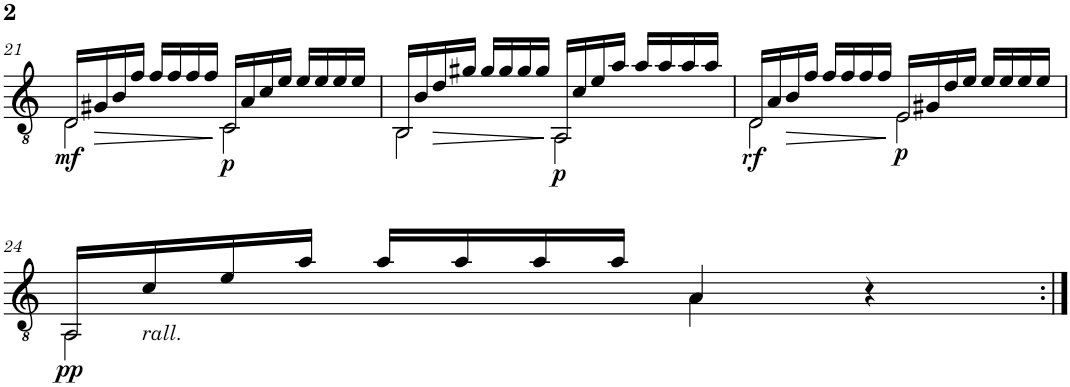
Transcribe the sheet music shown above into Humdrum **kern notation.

**kern	**dynam
*part1	*part1
*staff1	*staff1
*I"Classical Guitar	*
*I'Guit.	*
!!LO:PB:g=z
*clefGv2	*
*k[]	*
*a:	*
*M4/4	*
*met(c)	*
=21	=21
*^	*
!	!	!LO:DY:b
16D/LL	2D\	mf
!	!	!LO:HP:b
16G#X/	.	>
16B/	.	.
16f/JJ	.	.
16f/LL	.	.
16f/	.	.
16f/	.	.
16f/JJ	.	.
!	!	!LO:DY:n=1:b
16C/LL	2C\	] p
16A/	.	.
16c/	.	.
16e/JJ	.	.
16e/LL	.	.
16e/	.	.
16e/	.	.
16e/JJ	.	.
=22	=22	=22
16BB/LL	2BB\	.
16B/	.	.
!	!	!LO:HP:b
16d/	.	>
16g#X/JJ	.	.
16g#/LL	.	.
16g#/	.	.
16g#/	.	.
16g#/JJ	.	.
!	!	!LO:DY:n=1:b
16AA/LL	2AA\	] p
16c/	.	.
16e/	.	.
16a/JJ	.	.
16a/LL	.	.
16a/	.	.
16a/	.	.
16a/JJ	.	.
=23	=23	=23
!	!	!LO:DY:b
16D/LL	2D\	rf
16A/	.	.
!	!	!LO:HP:b
16B/	.	>
16f/JJ	.	.
16f/LL	.	.
16f/	.	.
16f/	.	.
16f/JJ	.	.
!	!	!LO:DY:n=1:b
16E/LL	2E\	] p
16G#X/	.	.
16d/	.	.
16e/JJ	.	.
16e/LL	.	.
16e/	.	.
16e/	.	.
16e/JJ	.	.
!!LO:LB:g=z	!!
=24	=24	=24
!	!	!LO:DY:b
16AA/LL	2AA\	pp
!LO:TX:b:i:t=rall.	!	!
16c/	.	.
16e/	.	.
16a/JJ	.	.
16a/LL	.	.
16a/	.	.
16a/	.	.
16a/JJ	.	.
4A/	4A\	.
4r	4ryy	.
*v	*v	*
=:|!	=:|!
*-	*-
